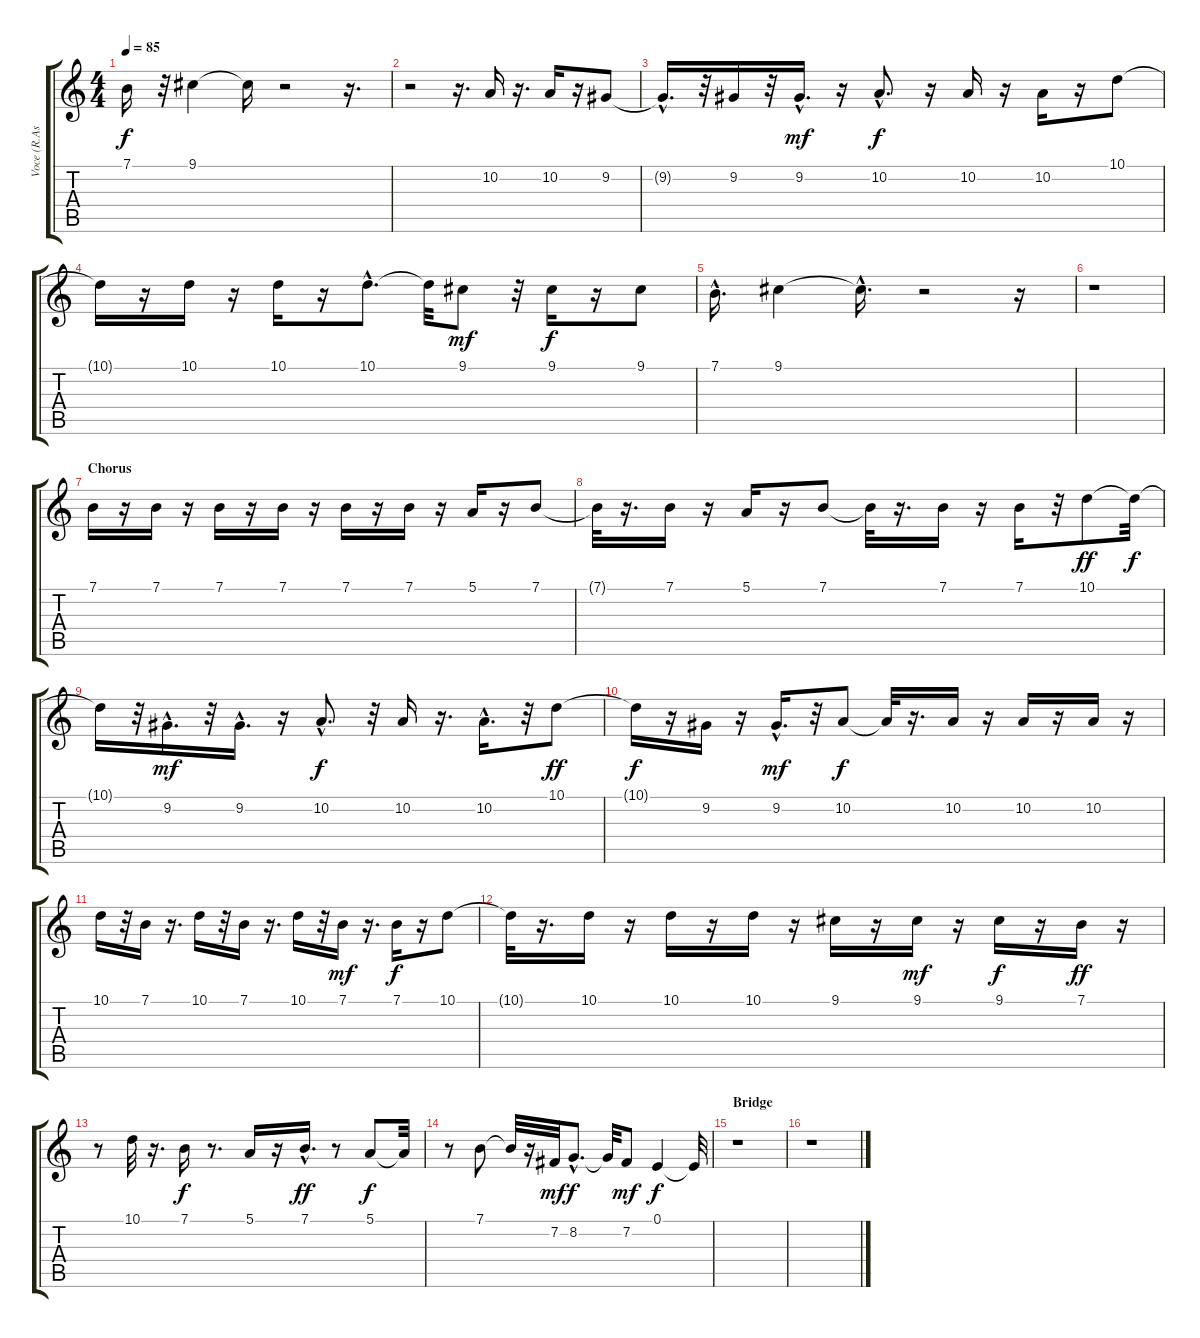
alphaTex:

\track ("Voce (R.Ashcroft)" "Voce (R.As") {instrument flute}
\staff {score tabs}
\tuning (E4 B3 G3 D3 A2 E2) {hide}
\ts (4 4)
\tempo 85
\clef g2
\ks c
7.1{t}.16{dy f} r.32 9.1.4 9.1{t}.16 r.2 r.16{d} |
r.2 r.16{d} 10.2.16 r.16{d} 10.2.16 r.16 9.2.8 |
9.2{hac t}.16{d} r.32 9.2.16 r.32 9.2{hac}.16{d dy mf} r.16 10.2{hac}.8{d dy f} r.16 10.2.16 r.16 10.2.16 r.16 10.1.8 |
10.1{t}.16 r.16 10.1.16 r.16 10.1.16 r.16 10.1{hac}.8{d} 10.1{t}.32 9.1.8{dy mf} r.32 9.1.16{dy f} r.16 9.1.8 |
7.1{hac}.16{d} 9.1.4 9.1{hac t}.16{d} r.2 r.16 |
r.1 |
\section ("" "Chorus")
7.1.16 r.16 7.1.16 r.16 7.1.16 r.16 7.1.16 r.16 7.1.16 r.16 7.1.16 r.16 5.1.16 r.16 7.1.8 |
7.1{t}.32 r.16{d} 7.1.16 r.16 5.1.16 r.16 7.1.8 7.1{t}.32 r.16{d} 7.1.16 r.16 7.1.16 r.32 10.1.8{dy ff} 10.1{t}.32{dy f} |
10.1{t}.16 r.32 9.2{hac}.16{d dy mf} r.32 9.2{hac}.16{d} r.16 10.2{hac}.8{d dy f} r.32 10.2.16 r.16{d} 10.2{hac}.16{d} r.32 10.1.8{dy ff} |
10.1{t}.16{dy f} r.16 9.2.16 r.16 9.2{hac}.16{d dy mf} r.32 10.2.8{dy f} 10.2{t}.32 r.16{d} 10.2.16 r.16 10.2.16 r.16 10.2.16 r.16 |
10.1.16 r.32 7.1.16 r.16{d} 10.1.16 r.32 7.1.16 r.16{d} 10.1.16 r.32 7.1.16{dy mf} r.16{d} 7.1.16{dy f} r.16 10.1.8 |
10.1{t}.32 r.16{d} 10.1.16 r.16 10.1.16 r.16 10.1.16 r.16 9.1.16 r.16 9.1.16{dy mf} r.16 9.1.16{dy f} r.16 7.1.16{dy ff} r.16 |
r.8 10.1.32 r.16{d} 7.1.16{dy f} r.8{d} 5.1.16 r.16 7.1{hac}.16{d dy ff} r.8 5.1.8{dy f} 5.1{t}.32 |
r.8 7.1.8 7.1{t}.32 r.16 7.2.32{dy mf} 8.2{hac}.8{d dy f} 8.2{t}.32 7.2.8{dy mf} 0.1.4{dy f} 0.1{t}.32 |
\section ("" "Bridge")
r.1 |
r.1
